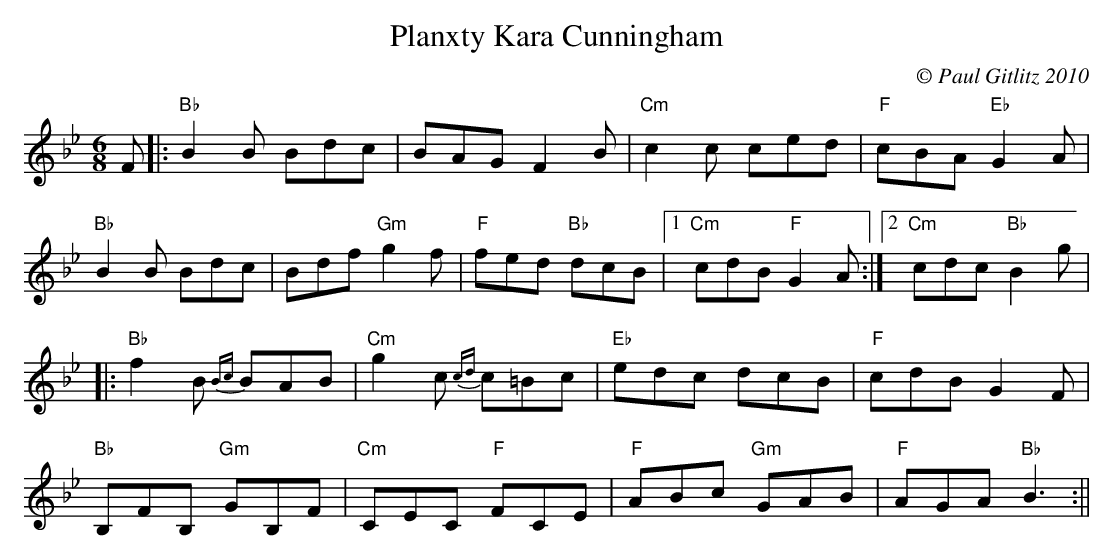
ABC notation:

X:1
T:Planxty Kara Cunningham
M:6/8
L:1/8
C:© Paul Gitlitz 2010
K:Bb
F|:"Bb"B2B Bdc|BAG F2B|"Cm"c2c ced|"F"cBA "Eb"G2A|!
"Bb"B2B Bdc|Bdf "Gm"g2f|"F"fed "Bb"dcB|1"Cm"cdB "F"G2A:|2"Cm"cdc "Bb"B2g|!
|:"Bb"f2B {Bc}BAB|"Cm"g2c {cd}c=Bc|"Eb"edc dcB|"F"cdB G2F|!
"Bb"B,FB, "Gm"GB,F|"Cm"CEC "F"FCE|"F"ABc "Gm"GAB|"F"AGA "Bb"B3:||
